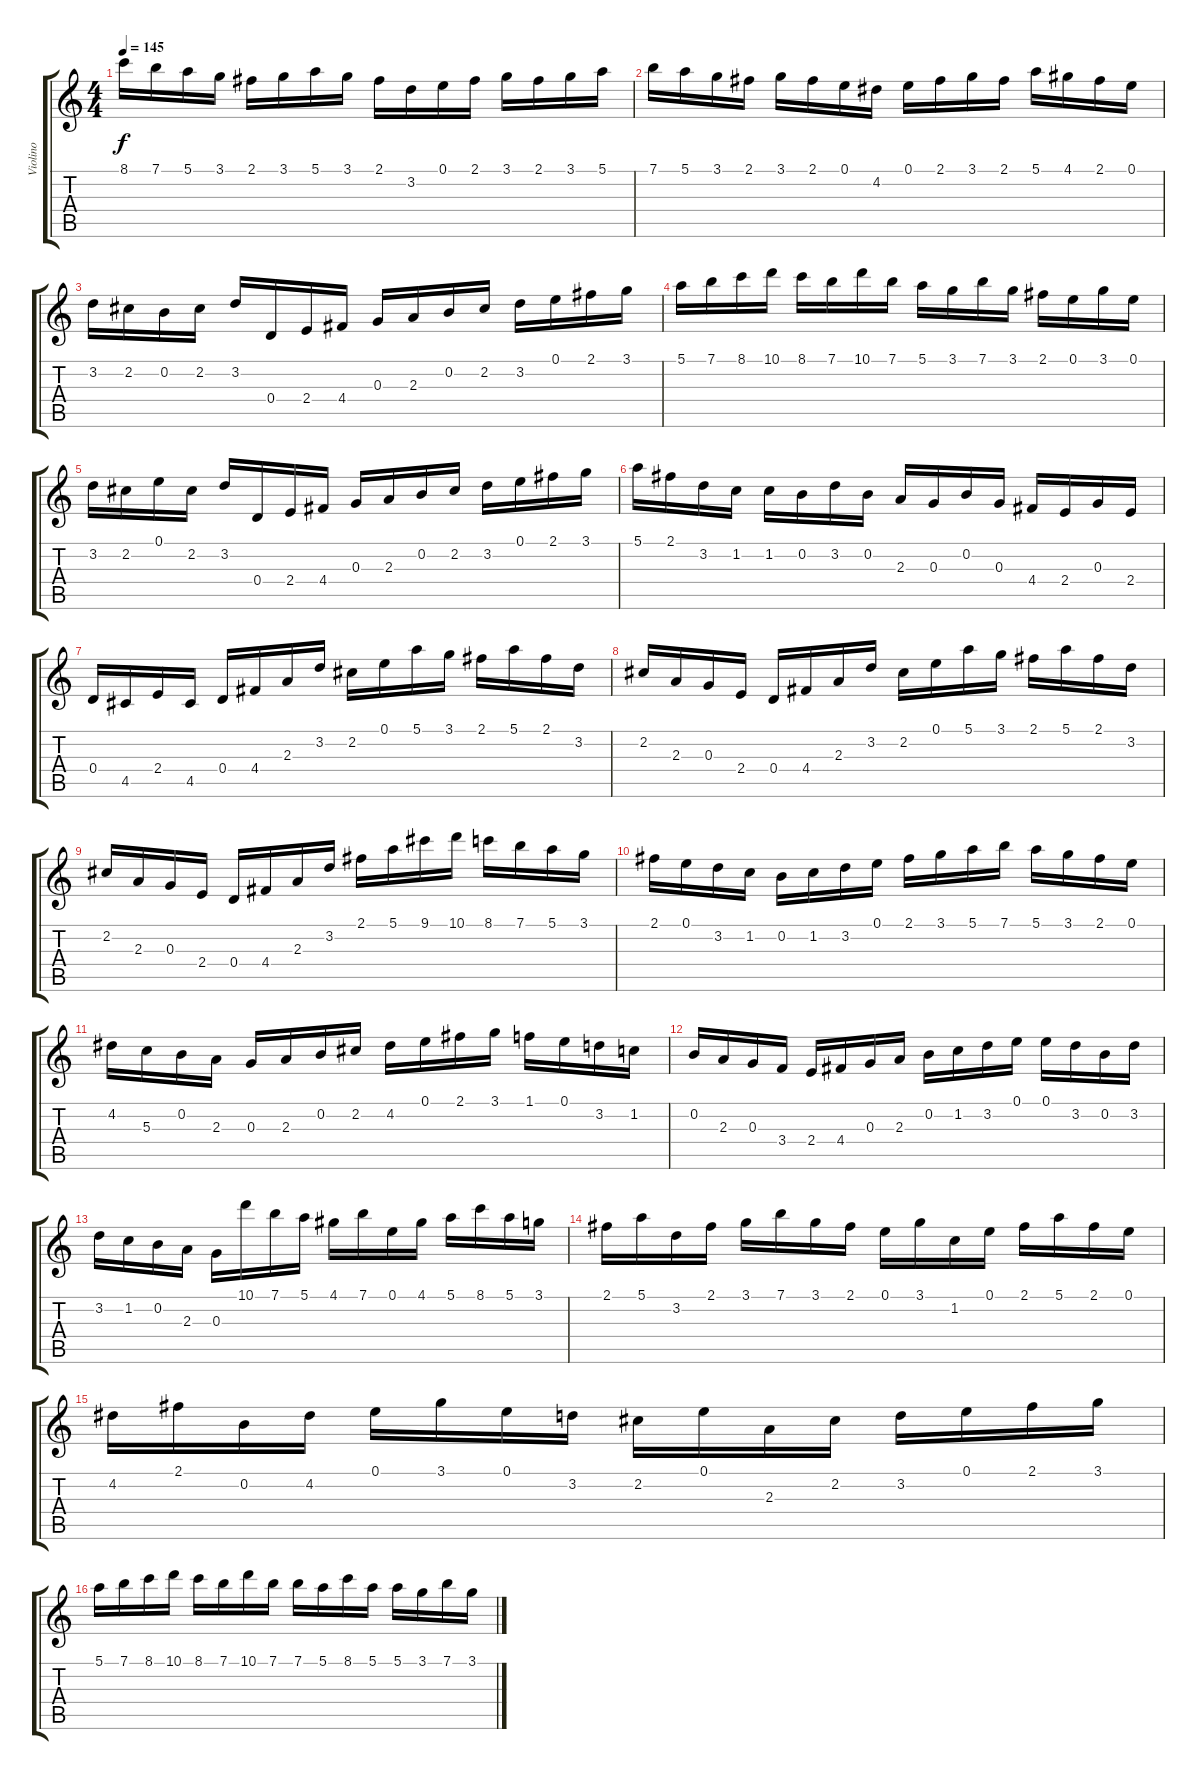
\track ("Violino" "Violino") {instrument distortionguitar}
\staff {score tabs}
\tuning (E4 B3 G3 D3 A2 E2) {hide}
\ts (4 4)
\tempo 145
\clef g2
\ks c
8.1.16{dy f} 7.1.16 5.1.16 3.1.16 2.1.16 3.1.16 5.1.16 3.1.16 2.1.16 3.2.16 0.1.16 2.1.16 3.1.16 2.1.16 3.1.16 5.1.16 |
7.1.16 5.1.16 3.1.16 2.1.16 3.1.16 2.1.16 0.1.16 4.2.16 0.1.16 2.1.16 3.1.16 2.1.16 5.1.16 4.1.16 2.1.16 0.1.16 |
3.2.16 2.2.16 0.2.16 2.2.16 3.2.16 0.4.16 2.4.16 4.4.16 0.3.16 2.3.16 0.2.16 2.2.16 3.2.16 0.1.16 2.1.16 3.1.16 |
5.1.16 7.1.16 8.1.16 10.1.16 8.1.16 7.1.16 10.1.16 7.1.16 5.1.16 3.1.16 7.1.16 3.1.16 2.1.16 0.1.16 3.1.16 0.1.16 |
3.2.16 2.2.16 0.1.16 2.2.16 3.2.16 0.4.16 2.4.16 4.4.16 0.3.16 2.3.16 0.2.16 2.2.16 3.2.16 0.1.16 2.1.16 3.1.16 |
5.1.16 2.1.16 3.2.16 1.2.16 1.2.16 0.2.16 3.2.16 0.2.16 2.3.16 0.3.16 0.2.16 0.3.16 4.4.16 2.4.16 0.3.16 2.4.16 |
0.4.16 4.5.16 2.4.16 4.5.16 0.4.16 4.4.16 2.3.16 3.2.16 2.2.16 0.1.16 5.1.16 3.1.16 2.1.16 5.1.16 2.1.16 3.2.16 |
2.2.16 2.3.16 0.3.16 2.4.16 0.4.16 4.4.16 2.3.16 3.2.16 2.2.16 0.1.16 5.1.16 3.1.16 2.1.16 5.1.16 2.1.16 3.2.16 |
2.2.16 2.3.16 0.3.16 2.4.16 0.4.16 4.4.16 2.3.16 3.2.16 2.1.16 5.1.16 9.1.16 10.1.16 8.1.16 7.1.16 5.1.16 3.1.16 |
2.1.16 0.1.16 3.2.16 1.2.16 0.2.16 1.2.16 3.2.16 0.1.16 2.1.16 3.1.16 5.1.16 7.1.16 5.1.16 3.1.16 2.1.16 0.1.16 |
4.2.16 5.3.16 0.2.16 2.3.16 0.3.16 2.3.16 0.2.16 2.2.16 4.2.16 0.1.16 2.1.16 3.1.16 1.1.16 0.1.16 3.2.16 1.2.16 |
0.2.16 2.3.16 0.3.16 3.4.16 2.4.16 4.4.16 0.3.16 2.3.16 0.2.16 1.2.16 3.2.16 0.1.16 0.1.16 3.2.16 0.2.16 3.2.16 |
3.2.16 1.2.16 0.2.16 2.3.16 0.3.16 10.1.16 7.1.16 5.1.16 4.1.16 7.1.16 0.1.16 4.1.16 5.1.16 8.1.16 5.1.16 3.1.16 |
2.1.16 5.1.16 3.2.16 2.1.16 3.1.16 7.1.16 3.1.16 2.1.16 0.1.16 3.1.16 1.2.16 0.1.16 2.1.16 5.1.16 2.1.16 0.1.16 |
4.2.16 2.1.16 0.2.16 4.2.16 0.1.16 3.1.16 0.1.16 3.2.16 2.2.16 0.1.16 2.3.16 2.2.16 3.2.16 0.1.16 2.1.16 3.1.16 |
5.1.16 7.1.16 8.1.16 10.1.16 8.1.16 7.1.16 10.1.16 7.1.16 7.1.16 5.1.16 8.1.16 5.1.16 5.1.16 3.1.16 7.1.16 3.1.16
